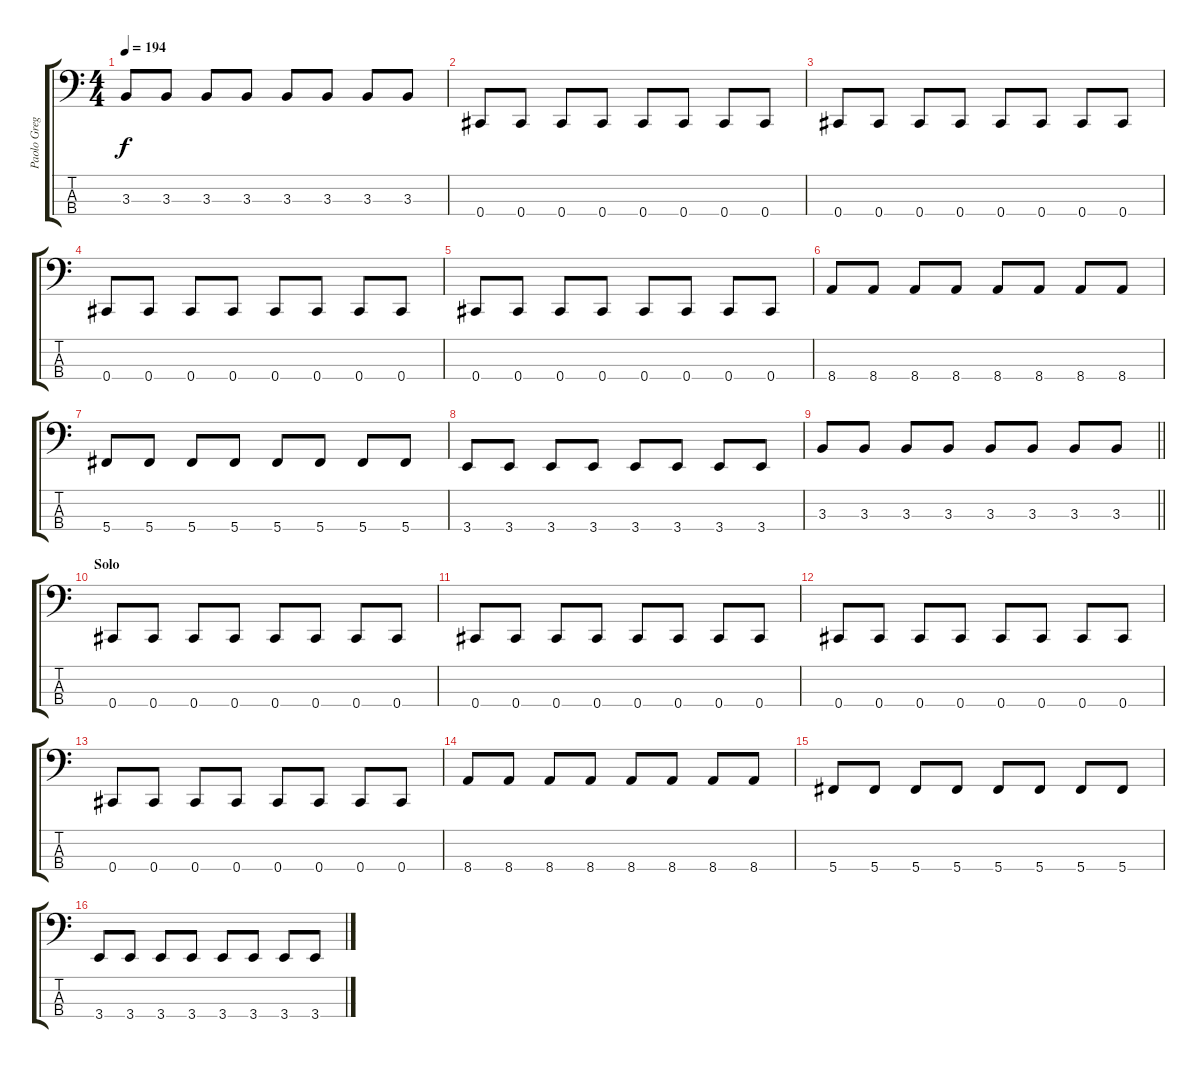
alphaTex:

\track ("Paolo Gregoletto" "Paolo Greg") {instrument electricbassfinger}
\staff {score tabs}
\tuning (Gb2 Db2 Ab1 Db1) {hide}
\ts (4 4)
\tempo 194
\clef f4
\ks c
3.3.8{dy f} 3.3.8 3.3.8 3.3.8 3.3.8 3.3.8 3.3.8 3.3.8 |
0.4.8 0.4.8 0.4.8 0.4.8 0.4.8 0.4.8 0.4.8 0.4.8 |
0.4.8 0.4.8 0.4.8 0.4.8 0.4.8 0.4.8 0.4.8 0.4.8 |
0.4.8 0.4.8 0.4.8 0.4.8 0.4.8 0.4.8 0.4.8 0.4.8 |
0.4.8 0.4.8 0.4.8 0.4.8 0.4.8 0.4.8 0.4.8 0.4.8 |
8.4.8 8.4.8 8.4.8 8.4.8 8.4.8 8.4.8 8.4.8 8.4.8 |
5.4.8 5.4.8 5.4.8 5.4.8 5.4.8 5.4.8 5.4.8 5.4.8 |
3.4.8 3.4.8 3.4.8 3.4.8 3.4.8 3.4.8 3.4.8 3.4.8 |
\barLineRight lightlight
3.3.8 3.3.8 3.3.8 3.3.8 3.3.8 3.3.8 3.3.8 3.3.8 |
\section ("" "Solo")
0.4.8 0.4.8 0.4.8 0.4.8 0.4.8 0.4.8 0.4.8 0.4.8 |
0.4.8 0.4.8 0.4.8 0.4.8 0.4.8 0.4.8 0.4.8 0.4.8 |
0.4.8 0.4.8 0.4.8 0.4.8 0.4.8 0.4.8 0.4.8 0.4.8 |
0.4.8 0.4.8 0.4.8 0.4.8 0.4.8 0.4.8 0.4.8 0.4.8 |
8.4.8 8.4.8 8.4.8 8.4.8 8.4.8 8.4.8 8.4.8 8.4.8 |
5.4.8 5.4.8 5.4.8 5.4.8 5.4.8 5.4.8 5.4.8 5.4.8 |
3.4.8 3.4.8 3.4.8 3.4.8 3.4.8 3.4.8 3.4.8 3.4.8
